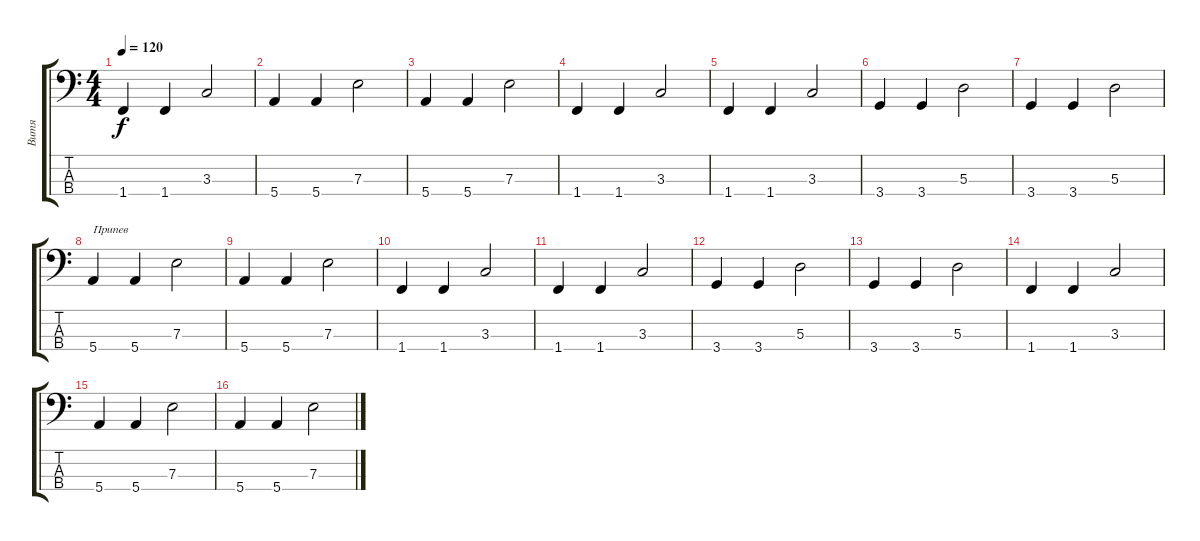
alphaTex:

\track ("Витя" "Витя") {instrument electricbassfinger}
\staff {score tabs}
\tuning (G2 D2 A1 E1) {hide}
\ts (4 4)
\tempo 120
\clef f4
\ks c
1.4.4{dy f} 1.4.4 3.3.2 |
5.4.4 5.4.4 7.3.2 |
5.4.4 5.4.4 7.3.2 |
1.4.4 1.4.4 3.3.2 |
1.4.4 1.4.4 3.3.2 |
3.4.4 3.4.4 5.3.2 |
3.4.4 3.4.4 5.3.2 |
5.4.4{txt "Припев"} 5.4.4 7.3.2 |
5.4.4 5.4.4 7.3.2 |
1.4.4 1.4.4 3.3.2 |
1.4.4 1.4.4 3.3.2 |
3.4.4 3.4.4 5.3.2 |
3.4.4 3.4.4 5.3.2 |
1.4.4 1.4.4 3.3.2 |
5.4.4 5.4.4 7.3.2 |
5.4.4 5.4.4 7.3.2
